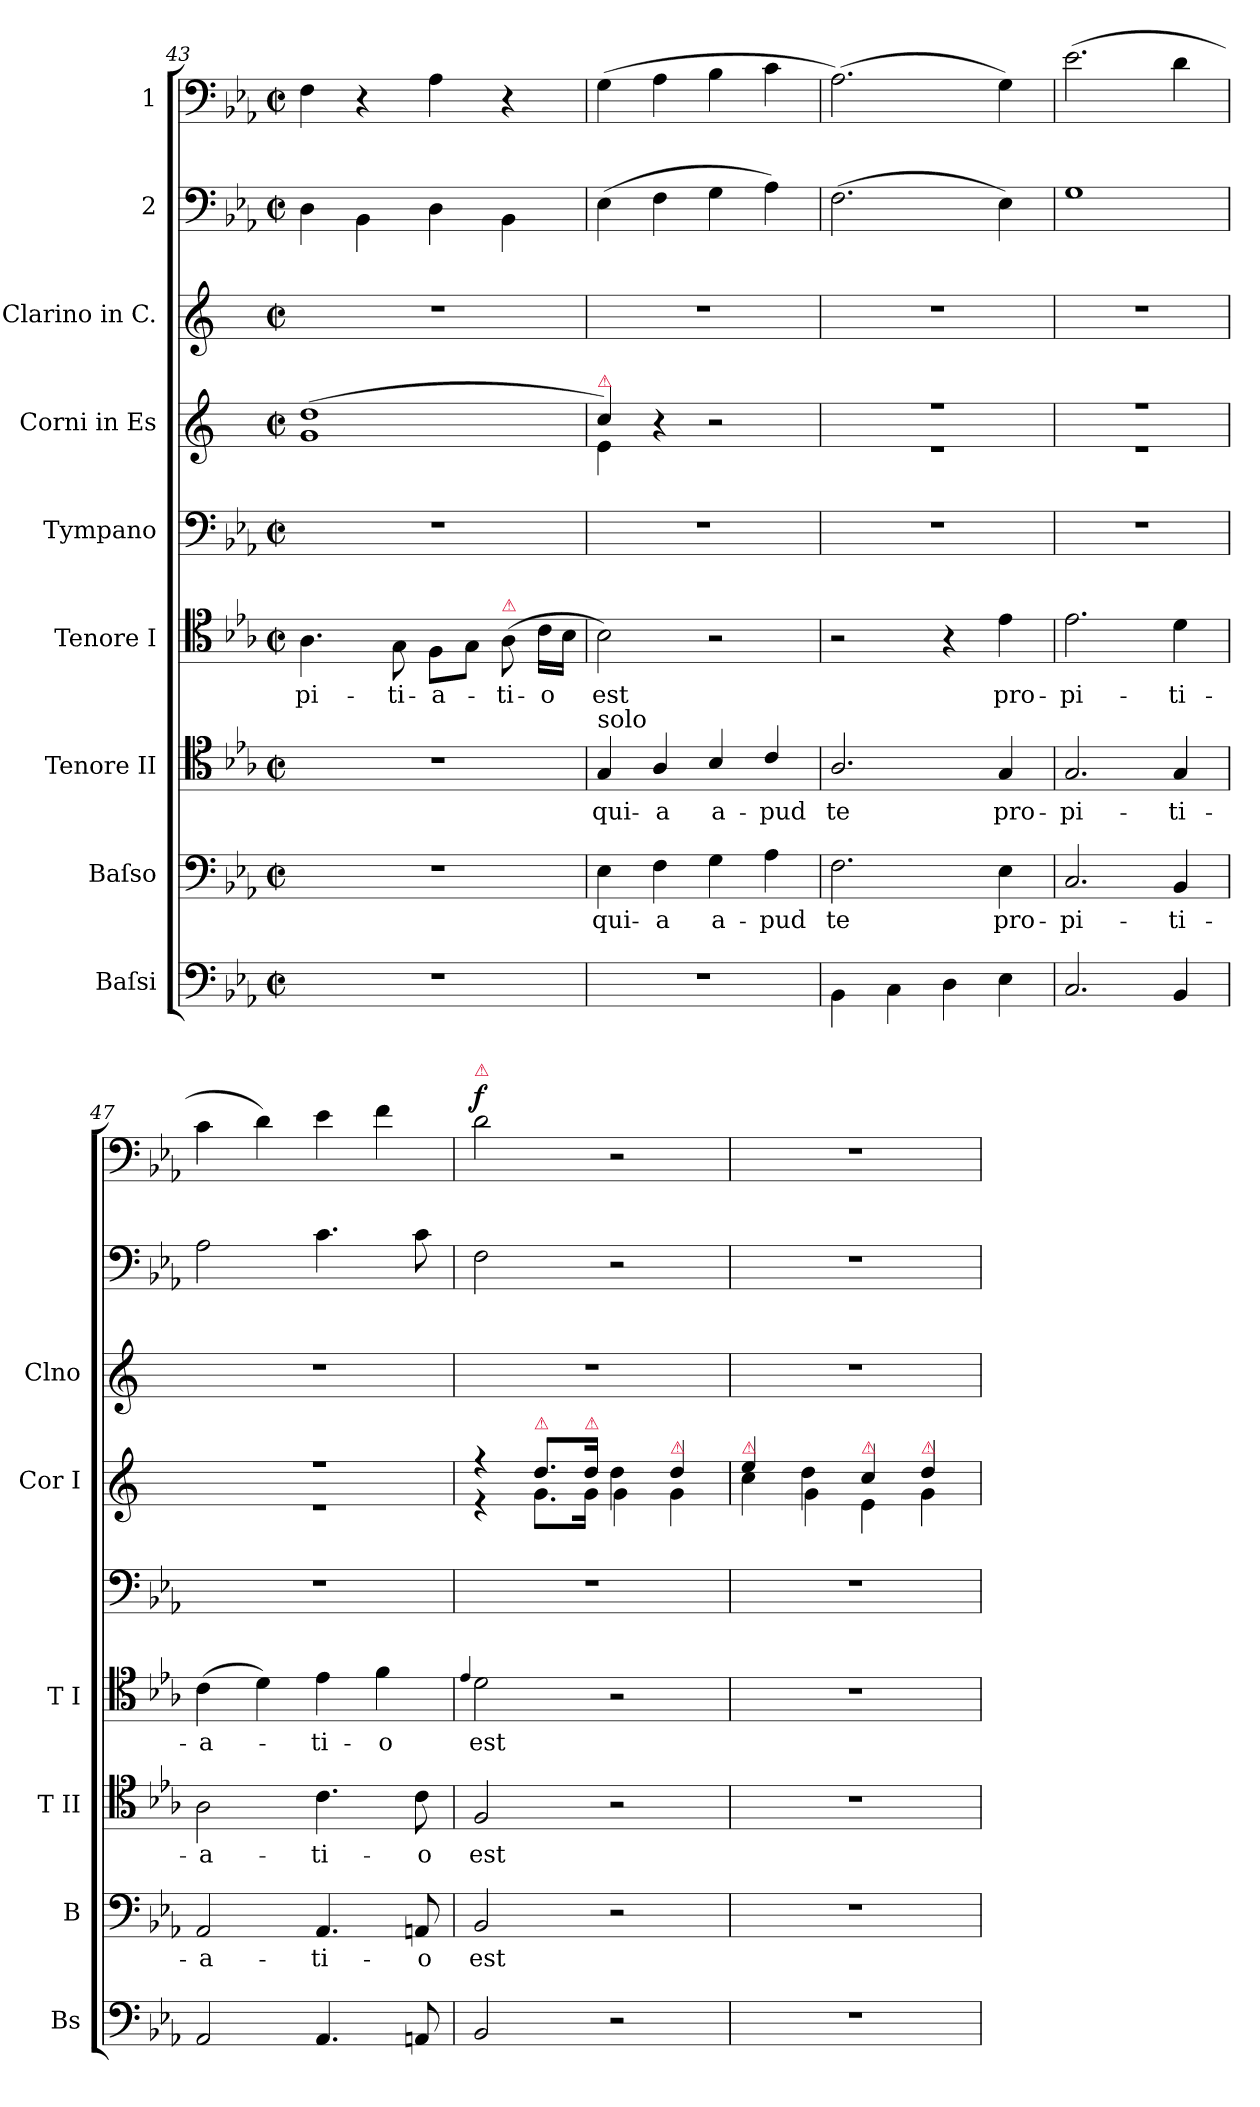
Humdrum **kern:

**kern	**kern	**text	**kern	**text	**kern	**text	**kern	**kern	**kern	**kern	**kern	**dynam
*part9	*part8	*part8	*part7	*part7	*part6	*part6	*part5	*part4	*part3	*part2	*part1	*part1
*staff9	*staff8	*staff8	*staff7	*staff7	*staff6	*staff6	*staff5	*staff4	*staff3	*staff2	*staff1	*staff1
*I"Baſsi	*I"Baſso	*	*I"Tenore II	*	*I"Tenore I	*	*I"Tympano	*I"Corni in Es	*I"Clarino in C.	*I"2	*I"1	*
*I'Bs	*I'B	*	*I'T II	*	*I'T I	*	*	*I'Cor I	*I'Clno	*	*	*
*clefF4	*clefF4	*	*clefC4	*	*clefC4	*	*clefF4	*clefG2	*clefG2	*clefF4	*clefF4	*
*	*	*	*	*	*	*	*	*ITrd5c9	*	*	*	*
*k[b-e-a-]	*k[b-e-a-]	*	*k[b-e-a-]	*	*k[b-e-a-]	*	*k[b-e-a-]	*k[b-e-a-]	*k[]	*k[b-e-a-]	*k[b-e-a-]	*
*E-:	*E-:	*	*E-:	*	*E-:	*	*E-:	*	*	*E-:	*E-:	*
*M2/2	*M2/2	*	*M2/2	*	*M2/2	*	*M2/2	*M2/2	*M2/2	*M2/2	*M2/2	*
*met(c|)	*met(c|)	*	*met(c|)	*	*met(c|)	*	*met(c|)	*met(c|)	*met(c|)	*met(c|)	*met(c|)	*
=43	=43	=43	=43	=43	=43	=43	=43	=43	=43	=43	=43	=43
*	*	*	*	*	*	*	*	*^	*	*	*	*
1r	1r	.	1r	.	4.A-\	-pi-	1r	(>1f/	1B-/	1r	4D\	4F\	.
.	.	.	.	.	.	.	.	.	.	.	4BB-\	4r	.
.	.	.	.	.	8G\	-ti-	.	.	.	.	.	.	.
.	.	.	.	.	8F\L	-a-	.	.	.	.	4D\	4A-\	.
.	.	.	.	.	8G\J	.	.	.	.	.	.	.	.
!	!	!	!	!	!LO:TX:a:color=crimson:t=⚠	!	!	!	!	!	!	!	!
.	.	.	.	.	(>8A-\	-ti-	.	.	.	.	4BB-\	4r	.
.	.	.	.	.	16c\LL	-o	.	.	.	.	.	.	.
.	.	.	.	.	16B-\JJ	.	.	.	.	.	.	.	.
=44	=44	=44	=44	=44	=44	=44	=44	=44	=44	=44	=44	=44	=44
!	!	!	!	!	!	!	!	!LO:TX:a:color=crimson:t=⚠	!	!	!	!	!
!	!	!	!LO:TX:a:t=solo	!	!	!	!	!	!	!	!	!	!
1r	4E-\	qui-	4G/	qui-	2B-\)	est	1r	4e-)	4G\	1r	(>4E-\	(>4G\	.
.	4F\	-a	4A-/	-a	.	.	.	4r	2.ryy	.	4F\	4A-\	.
.	4G\	a-	4B-/	a-	2r	.	.	2r	.	.	4G\	4B-\	.
.	4A-\	-pud	4c/	-pud	.	.	.	.	.	.	4A-\)	4c\	.
=45	=45	=45	=45	=45	=45	=45	=45	=45	=45	=45	=45	=45	=45
4BB-\	2.F\	te	2.A-/	te	2r	.	1r	1r	1r	1r	(>2.F\	(>2.A-\)	.
4C\	.	.	.	.	.	.	.	.	.	.	.	.	.
4D\	.	.	.	.	4r	.	.	.	.	.	.	.	.
4E-\	4E-\	pro-	4G/	pro-	4e-\	pro-	.	.	.	.	4E-\)	4G\)	.
=46	=46	=46	=46	=46	=46	=46	=46	=46	=46	=46	=46	=46	=46
2.C/	2.C/	-pi-	2.G/	-pi-	2.e-\	-pi-	1r	1r	1r	1r	1G\	(>2.e-\	.
4BB-/	4BB-/	-ti-	4G/	-ti-	4d\	-ti-	.	.	.	.	.	4d\	.
=47	=47	=47	=47	=47	=47	=47	=47	=47	=47	=47	=47	=47	=47
2AA-/	2AA-/	-a-	2A-\	-a-	(>4c\	-a-	1r	1r	1r	1r	2A-\	4c\	.
.	.	.	.	.	4d\)	.	.	.	.	.	.	4d\)	.
4.AA-/	4.AA-/	-ti-	4.c\	-ti-	4e-\	-ti-	.	.	.	.	4.c\	4e-\	.
.	.	.	.	.	4f\	-o	.	.	.	.	.	4f\	.
8AAn/	8AAn/	-o	8c\	-o	.	.	.	.	.	.	8c\	.	.
=48	=48	=48	=48	=48	=48	=48	=48	=48	=48	=48	=48	=48	=48
.	.	.	.	.	4qqe-/	.	.	.	.	.	.	.	.
!	!	!	!	!	!	!	!	!	!	!	!	!LO:TX:a:color=crimson:t=⚠	!
!	!	!	!	!	!	!	!	!	!	!	!	!	!LO:DY:a
2BB-/	2BB-/	est	2F/	est	2d\	est	1r	4r	4r	1r	2F\	2d\	f
!	!	!	!	!	!	!	!	!LO:TX:a:color=crimson:t=⚠	!	!	!	!	!
.	.	.	.	.	.	.	.	8.fL	8.B-\L	.	.	.	.
!	!	!	!	!	!	!	!	!LO:TX:a:color=crimson:t=⚠	!	!	!	!	!
.	.	.	.	.	.	.	.	16fJk	16B-\Jk	.	.	.	.
2r	2r	.	2r	.	2r	.	.	4f\	4B-\	.	2r	2r	.
!	!	!	!	!	!	!	!	!LO:TX:a:color=crimson:t=⚠	!	!	!	!	!
.	.	.	.	.	.	.	.	4f	4B-\	.	.	.	.
=49	=49	=49	=49	=49	=49	=49	=49	=49	=49	=49	=49	=49	=49
!	!	!	!	!	!	!	!	!LO:TX:a:color=crimson:t=⚠	!	!	!	!	!
1r	1r	.	1r	.	1r	.	1r	4g	4e-\	1r	1r	1r	.
.	.	.	.	.	.	.	.	4f\	4B-\	.	.	.	.
!	!	!	!	!	!	!	!	!LO:TX:a:color=crimson:t=⚠	!	!	!	!	!
.	.	.	.	.	.	.	.	4e-	4G\	.	.	.	.
!	!	!	!	!	!	!	!	!LO:TX:a:color=crimson:t=⚠	!	!	!	!	!
.	.	.	.	.	.	.	.	4f	4B-\	.	.	.	.
*	*	*	*	*	*	*	*	*v	*v	*	*	*	*
=	=	=	=	=	=	=	=	=	=	=	=	=
*-	*-	*-	*-	*-	*-	*-	*-	*-	*-	*-	*-	*-
